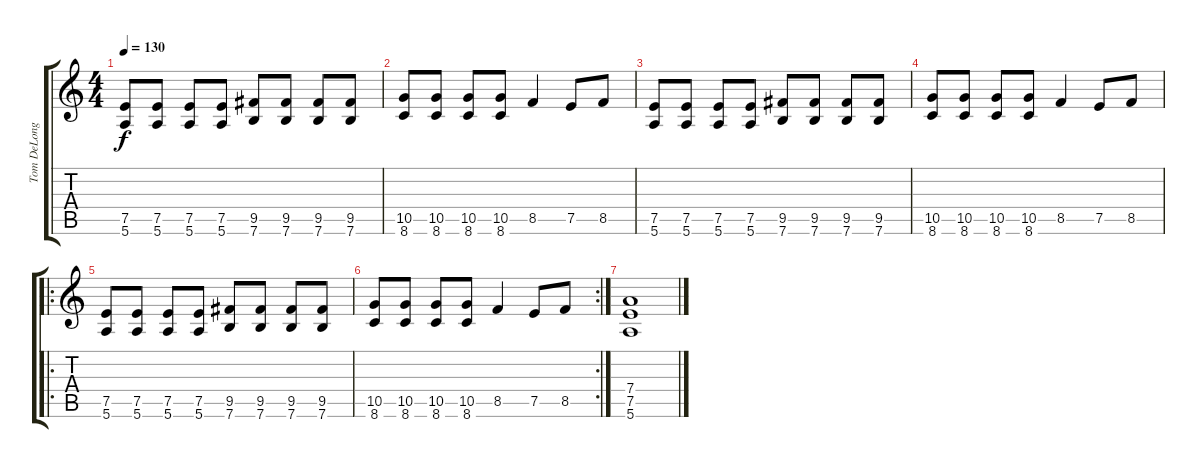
\track ("Tom DeLonge Guitar" "Tom DeLong") {instrument overdrivenguitar}
\staff {score tabs}
\tuning (E4 B3 G3 D3 A2 E2) {hide}
\ts (4 4)
\tempo 130
\clef g2
\ks c
(7.5 5.6).8{dy f} (7.5 5.6).8 (7.5 5.6).8 (7.5 5.6).8 (9.5 7.6).8 (9.5 7.6).8 (9.5 7.6).8 (9.5 7.6).8 |
(10.5 8.6).8 (10.5 8.6).8 (10.5 8.6).8 (10.5 8.6).8 8.5.4 7.5.8 8.5.8 |
(7.5 5.6).8 (7.5 5.6).8 (7.5 5.6).8 (7.5 5.6).8 (9.5 7.6).8 (9.5 7.6).8 (9.5 7.6).8 (9.5 7.6).8 |
(10.5 8.6).8 (10.5 8.6).8 (10.5 8.6).8 (10.5 8.6).8 8.5.4 7.5.8 8.5.8 |
\ro
(7.5 5.6).8 (7.5 5.6).8 (7.5 5.6).8 (7.5 5.6).8 (9.5 7.6).8 (9.5 7.6).8 (9.5 7.6).8 (9.5 7.6).8 |
\rc 2
(10.5 8.6).8 (10.5 8.6).8 (10.5 8.6).8 (10.5 8.6).8 8.5.4 7.5.8 8.5.8 |
(7.4 7.5 5.6).1
